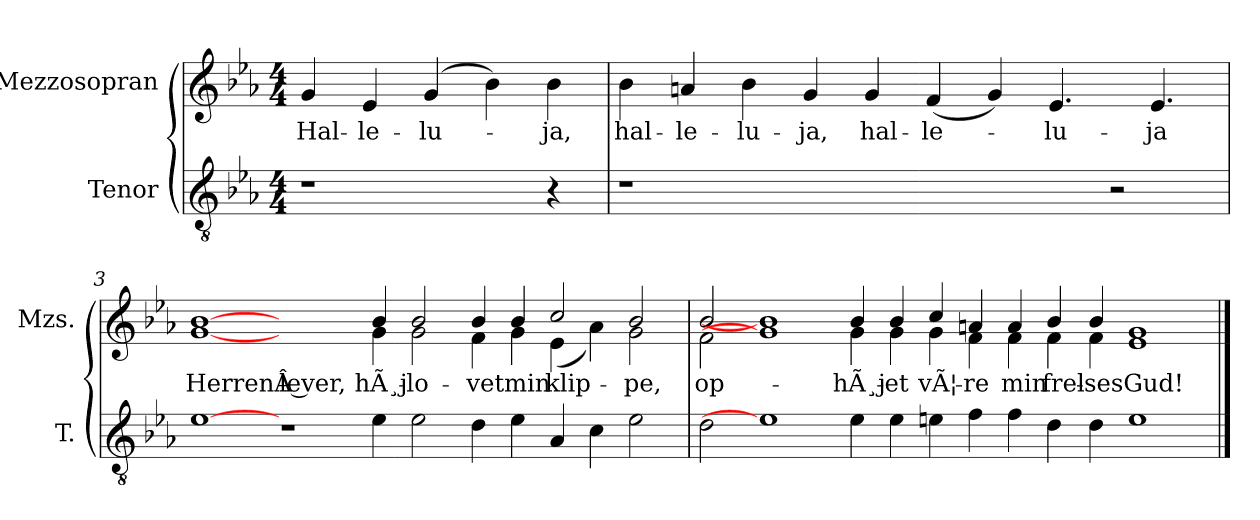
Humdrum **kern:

**kern	**kern	**text
*part2	*part1	*part1
*staff2	*staff1	*staff1
*I"Tenor	*I"Mezzosopran	*
*I'T.	*I'Mzs.	*
*clefGv2	*clefG2	*
*k[b-e-a-]	*k[b-e-a-]	*
*M4/4	*M4/4	*
=1	=1	=1
!	!	!LO:LY:b
1r	4g	Hal-
!	!	!LO:LY:b
.	4e-	-le-
!	!	!LO:LY:b
.	(4g	-lu-
.	4b-)	.
!	!	!LO:LY:b
4r	4b-	-ja,
=2	=2	=2
!	!	!LO:LY:b
1r	4b-	hal-
!	!	!LO:LY:b
.	4an	-le-
!	!	!LO:LY:b
.	4b-	-lu-
!	!	!LO:LY:b
.	4g	-ja,
!	!	!LO:LY:b
1ryy	4g	hal-
!	!	!LO:LY:b
.	(4f	-le-
.	4g)	.
!	!	!LO:LY:b
.	4.e-	-lu-
2r	.	.
!	!	!LO:LY:b
.	4.e-	-ja
!!LO:LB:g=z
=3	=3	=3
!	!	!LO:LY:b
*	*^	*
[1e-	[1b-	[1g	HerrenÂ lever,
1r	1ryy	1ryy	.
!	!	!	!LO:LY:b
4e-\	4b-/	4g\	hÃ¸j-
!	!	!	!LO:LY:b
2e-\	2b-/	2g\	-lo-
!	!	!	!LO:LY:b
4d\	4b-/	4f\	-vet
!	!	!	!LO:LY:b
4e-\	4b-/	4g\	min
!	!	!	!LO:LY:b
4A-/	2cc/	(4e-\	klip-
4c\	.	4a-\)	.
!	!	!	!LO:LY:b
2e-\	2b-/	2g\	-pe,
=4	=4	=4	=4
!	!	!	!LO:LY:b
2d\	2b-/	2f\	op-
1e-]	1b-]	1g]	.
!	!	!	!LO:LY:b
4e-\	4b-/	4g\	-hÃ¸j-
!	!	!	!LO:LY:b
4e-\	4b-/	4g\	-et
!	!	!	!LO:LY:b
4en\	4cc/	4g\	vÃ¦-
!	!	!	!LO:LY:b
4f\	4an/	4f\	-re
!	!	!	!LO:LY:b
4f\	4a/	4f\	min
!	!	!	!LO:LY:b
4d\	4b-/	4f\	frel-
!	!	!	!LO:LY:b
4d\	4b-/	4f\	-ses
!	!	!	!LO:LY:b
1e	1g	1e-	Gud!
*	*v	*v	*
==	==	==
*-	*-	*-
